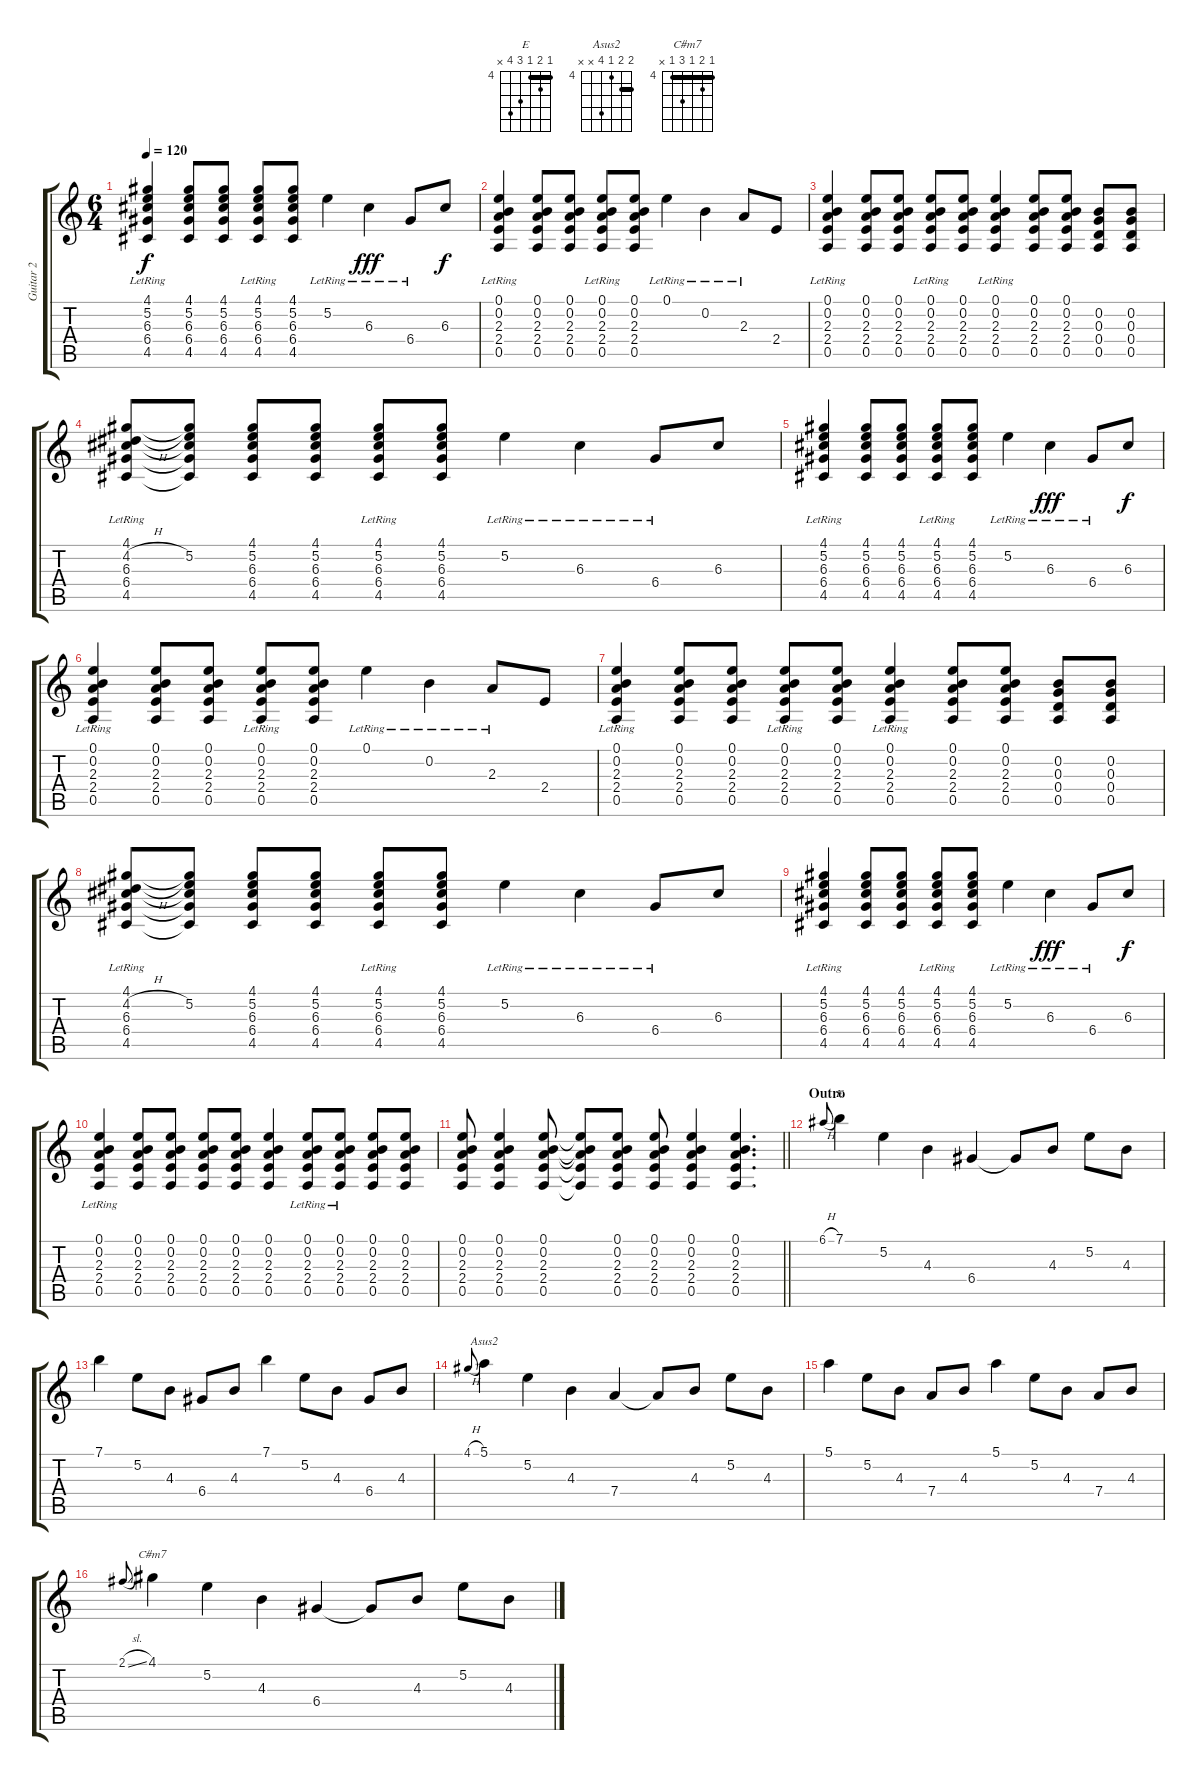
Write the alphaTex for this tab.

\track ("Guitar 2" "Guitar 2") {instrument electricguitarjazz}
\staff {score tabs}
\tuning (E4 B3 G3 D3 A2 E2) {hide}
\chord ("E" 4 5 4 6 7 x) {firstfret 4 barre 4}
\chord ("Asus2" 5 5 4 7 x x) {firstfret 4 barre 5}
\chord ("C#m7" 4 5 4 6 4 x) {firstfret 4 barre 4}
\ts (6 4)
\tempo 120
\clef g2
\ks c
(4.1{lr} 5.2{lr} 6.3{lr} 6.4{lr} 4.5{lr}).4{dy f} (4.1 5.2 6.3 6.4 4.5).8 (4.1 5.2 6.3 6.4 4.5).8 (4.1{lr} 5.2{lr} 6.3{lr} 6.4{lr} 4.5{lr}).8 (4.1 5.2 6.3 6.4 4.5).8 5.2{lr}.4 6.3{lr}.4{dy fff} 6.4{lr}.8 6.3.8{dy f} |
(0.1{lr} 0.2{lr} 2.3{lr} 2.4{lr} 0.5{lr}).4 (0.1 0.2 2.3 2.4 0.5).8 (0.1 0.2 2.3 2.4 0.5).8 (0.1{lr} 0.2{lr} 2.3{lr} 2.4{lr} 0.5{lr}).8 (0.1 0.2 2.3 2.4 0.5).8 0.1{lr}.4 0.2{lr}.4 2.3{lr}.8 2.4.8 |
(0.1{lr} 0.2{lr} 2.3{lr} 2.4{lr} 0.5{lr}).4 (0.1 0.2 2.3 2.4 0.5).8 (0.1 0.2 2.3 2.4 0.5).8 (0.1{lr} 0.2{lr} 2.3{lr} 2.4{lr} 0.5{lr}).8 (0.1 0.2 2.3 2.4 0.5).8 (0.1{lr} 0.2 2.3 2.4 0.5).4 (0.1 0.2 2.3 2.4 0.5).8 (0.1 0.2 2.3 2.4 0.5).8 (0.2 0.3 0.4 0.5).8 (0.2 0.3 0.4 0.5).8 |
(4.1{lr} 4.2{h lr} 6.3{lr} 6.4{lr} 4.5{lr}).8 (4.1{t} 5.2 6.3{t} 6.4{t} 4.5{t}).8 (4.1 5.2 6.3 6.4 4.5).8 (4.1 5.2 6.3 6.4 4.5).8 (4.1{lr} 5.2{lr} 6.3{lr} 6.4{lr} 4.5{lr}).8 (4.1 5.2 6.3 6.4 4.5).8 5.2{lr}.4 6.3{lr}.4 6.4{lr}.8 6.3.8 |
(4.1{lr} 5.2{lr} 6.3{lr} 6.4{lr} 4.5{lr}).4 (4.1 5.2 6.3 6.4 4.5).8 (4.1 5.2 6.3 6.4 4.5).8 (4.1{lr} 5.2{lr} 6.3{lr} 6.4{lr} 4.5{lr}).8 (4.1 5.2 6.3 6.4 4.5).8 5.2{lr}.4 6.3{lr}.4{dy fff} 6.4{lr}.8 6.3.8{dy f} |
(0.1{lr} 0.2{lr} 2.3{lr} 2.4{lr} 0.5{lr}).4 (0.1 0.2 2.3 2.4 0.5).8 (0.1 0.2 2.3 2.4 0.5).8 (0.1{lr} 0.2{lr} 2.3{lr} 2.4{lr} 0.5{lr}).8 (0.1 0.2 2.3 2.4 0.5).8 0.1{lr}.4 0.2{lr}.4 2.3{lr}.8 2.4.8 |
(0.1{lr} 0.2{lr} 2.3{lr} 2.4{lr} 0.5{lr}).4 (0.1 0.2 2.3 2.4 0.5).8 (0.1 0.2 2.3 2.4 0.5).8 (0.1{lr} 0.2{lr} 2.3{lr} 2.4{lr} 0.5{lr}).8 (0.1 0.2 2.3 2.4 0.5).8 (0.1{lr} 0.2 2.3 2.4 0.5).4 (0.1 0.2 2.3 2.4 0.5).8 (0.1 0.2 2.3 2.4 0.5).8 (0.2 0.3 0.4 0.5).8 (0.2 0.3 0.4 0.5).8 |
(4.1{lr} 4.2{h lr} 6.3{lr} 6.4{lr} 4.5{lr}).8 (4.1{t} 5.2 6.3{t} 6.4{t} 4.5{t}).8 (4.1 5.2 6.3 6.4 4.5).8 (4.1 5.2 6.3 6.4 4.5).8 (4.1{lr} 5.2{lr} 6.3{lr} 6.4{lr} 4.5{lr}).8 (4.1 5.2 6.3 6.4 4.5).8 5.2{lr}.4 6.3{lr}.4 6.4{lr}.8 6.3.8 |
(4.1{lr} 5.2{lr} 6.3{lr} 6.4{lr} 4.5{lr}).4 (4.1 5.2 6.3 6.4 4.5).8 (4.1 5.2 6.3 6.4 4.5).8 (4.1{lr} 5.2{lr} 6.3{lr} 6.4{lr} 4.5{lr}).8 (4.1 5.2 6.3 6.4 4.5).8 5.2{lr}.4 6.3{lr}.4{dy fff} 6.4{lr}.8 6.3.8{dy f} |
(0.1{lr} 0.2{lr} 2.3{lr} 2.4{lr} 0.5{lr}).4 (0.1 0.2 2.3 2.4 0.5).8 (0.1 0.2 2.3 2.4 0.5).8 (0.1 0.2 2.3 2.4 0.5).8 (0.1 0.2 2.3 2.4 0.5).8 (0.1 0.2 2.3 2.4 0.5).4 (0.1{lr} 0.2{lr} 2.3{lr} 2.4{lr} 0.5{lr}).8 (0.1{lr} 0.2{lr} 2.3{lr} 2.4{lr} 0.5{lr}).8 (0.1 0.2 2.3 2.4 0.5).8 (0.1 0.2 2.3 2.4 0.5).8 |
\barLineRight lightlight
(0.1 0.2 2.3 2.4 0.5).8 (0.1 0.2 2.3 2.4 0.5).4 (0.1 0.2 2.3 2.4 0.5).8 (0.1{t} 0.2{t} 2.3{t} 2.4{t} 0.5{t}).8 (0.1 0.2 2.3 2.4 0.5).8 (0.1 0.2 2.3 2.4 0.5).8 (0.1 0.2 2.3 2.4 0.5).4 (0.1 0.2 2.3 2.4 0.5).4{d} |
\section ("" "Outro")
6.1{h}.8{gr onbeat} 7.1.4{ch "E" volume 12 balance 4 instrument electricguitarjazz} 5.2.4 4.3.4 6.4.4 6.4{t}.8 4.3.8 5.2.8 4.3.8 |
7.1.4 5.2.8 4.3.8 6.4.8 4.3.8 7.1.4 5.2.8 4.3.8 6.4.8 4.3.8 |
4.1{h}.8{gr onbeat} 5.1.4{ch "Asus2"} 5.2.4 4.3.4 7.4.4 7.4{t}.8 4.3.8 5.2.8 4.3.8 |
5.1.4 5.2.8 4.3.8 7.4.8 4.3.8 5.1.4 5.2.8 4.3.8 7.4.8 4.3.8 |
2.1{sl}.8{gr onbeat} 4.1.4{ch "C#m7"} 5.2.4 4.3.4 6.4.4 6.4{t}.8 4.3.8 5.2.8 4.3.8
